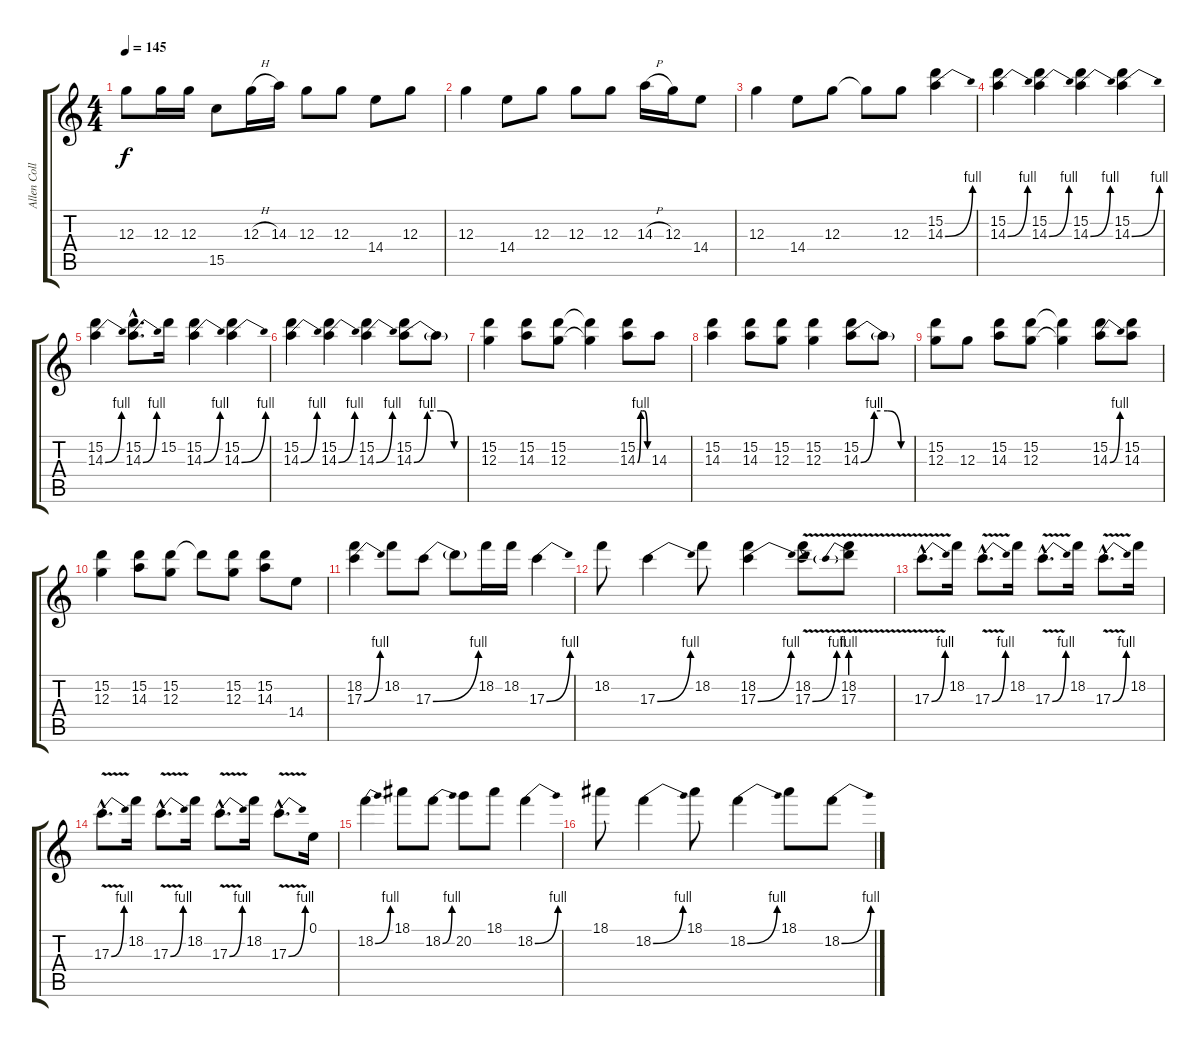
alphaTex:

\track ("Allen Collins (Clean/Solo Guitar)" "Allen Coll") {instrument overdrivenguitar}
\staff {score tabs}
\tuning (E4 B3 G3 D3 A2 E2) {hide}
\ts (4 4)
\tempo 145
\clef g2
\ks c
12.3.8{dy f} 12.3.16 12.3.16 15.5.8 12.3{h}.16 14.3.16 12.3.8 12.3.8 14.4.8 12.3.8 |
12.3.4 14.4.8 12.3.8 12.3.8 12.3.8 14.3{h}.16 12.3.16 14.4.8 |
12.3.4 14.4.8 12.3.8 12.3{t}.8 12.3.8 (15.2 14.3{be (bend 0 0 60 4)}).4 |
(15.2 14.3{be (bend 0 0 60 4)}).4 (15.2 14.3{be (bend 0 0 60 4)}).4 (15.2 14.3{be (bend 0 0 60 4)}).4 (15.2 14.3{be (bend 0 0 60 4)}).4 |
(15.2 14.3{be (bend 0 0 60 4)}).4 (15.2{hac} 14.3{be (bend 0 0 60 4) hac}).8{d} 15.2.16 (15.2 14.3{be (bend 0 0 60 4)}).4 (15.2 14.3{be (bend 0 0 60 4)}).4 |
(15.2 14.3{be (bend 0 0 60 4)}).4 (15.2 14.3{be (bend 0 0 60 4)}).4 (15.2 14.3{be (bend 0 0 60 4)}).4 (15.2 14.3{be (custom 0 0 15 4 30 4 45 0 60 0)}).8 14.3{t}.8 |
(15.2 12.3).4 (15.2 14.3).8 (15.2 12.3).8 (15.2{t} 12.3{t}).4 (15.2 14.3{be (custom 0 0 20 4 30 4 40 4 60 0)}).8 14.3.8 |
(15.2 14.3).4 (15.2 14.3).8 (15.2 12.3).8 (15.2 12.3).4 (15.2 14.3{be (custom 0 0 15 4 30 4 45 0 60 0)}).8 14.3{t}.8 |
(15.2 12.3).8 12.3.8 (15.2 14.3).8 (15.2 12.3).8 (15.2{t} 12.3{t}).4 (15.2 14.3{be (bend 0 0 60 4)}).8 (15.2 14.3).8 |
(15.2 12.3).4 (15.2 14.3).8 (15.2 12.3).8 15.2{t}.8 (15.2 12.3).8 (15.2 14.3).8 14.4.8 |
(18.2 17.3{be (bend 0 0 60 4)}).4 18.2.8 17.3{be (bend 0 0 60 4)}.8 17.3{t}.8 18.2.16 18.2.16 17.3{be (bend 0 0 60 4)}.4 |
18.2.8 17.3{be (bend 0 0 60 4)}.4 18.2.8 (18.2 17.3{be (bend 0 0 60 4)}).4 (18.2{v} 17.3{be (bend 0 0 60 4) v}).8 (18.2{v} 17.3{be (prebend 0 4 60 4) v}).8 |
17.3{be (bend 0 0 60 4) v hac}.8{d} 18.2.16 17.3{be (bend 0 0 60 4) v hac}.8{d} 18.2.16 17.3{be (bend 0 0 60 4) v hac}.8{d} 18.2.16 17.3{be (bend 0 0 60 4) v hac}.8{d} 18.2.16 |
17.3{be (bend 0 0 60 4) v hac}.8{d} 18.2.16 17.3{be (bend 0 0 60 4) v hac}.8{d} 18.2.16 17.3{be (bend 0 0 60 4) v hac}.8{d} 18.2.16 17.3{be (bend 0 0 60 4) v hac}.8{d} 0.1.16 |
18.2{be (bend 0 0 60 4)}.4 18.1.8 18.2{be (bend 0 0 60 4)}.8 20.2.8 18.1.8 18.2{be (bend 0 0 60 4)}.4 |
18.1.8 18.2{be (bend 0 0 60 4)}.4 18.1.8 18.2{be (bend 0 0 60 4)}.4 18.1.8 18.2{be (bend 0 0 60 4)}.8
